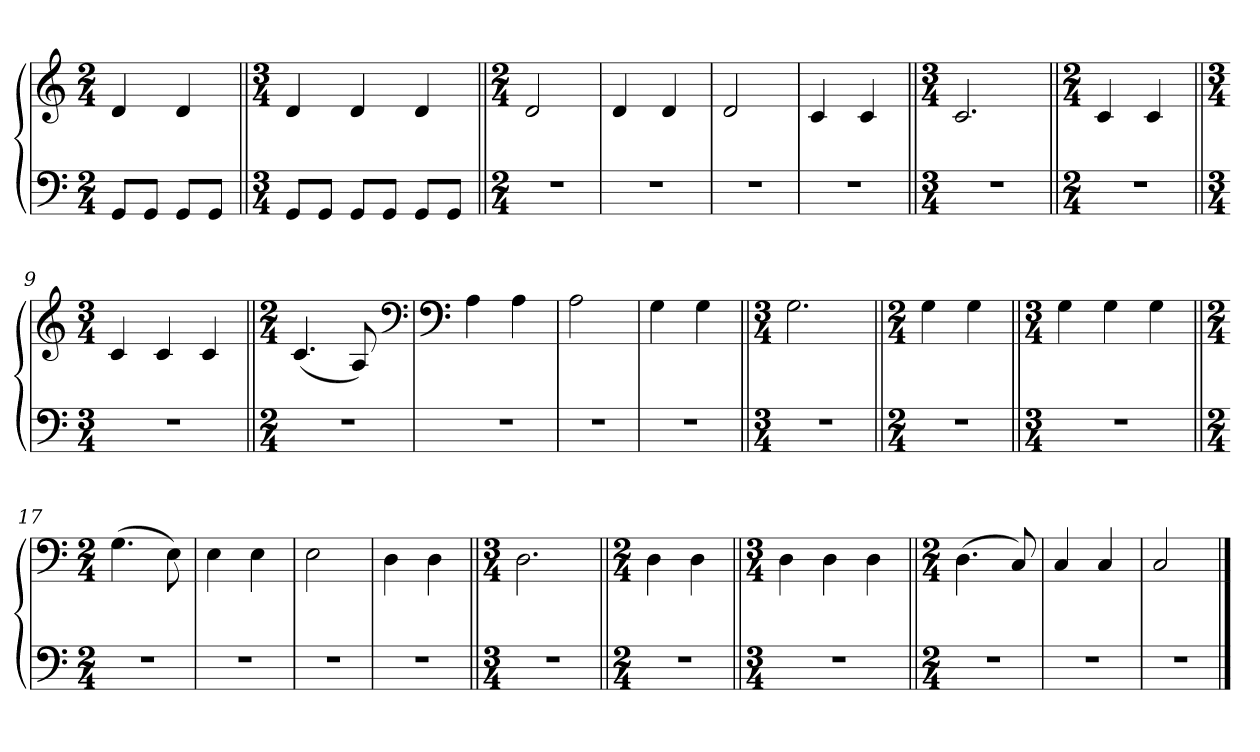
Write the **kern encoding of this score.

**kern	**kern
*part1	*part1
*staff2	*staff1
*clefF4	*clefG2
*k[]	*k[]
*M2/4	*M2/4
=1	=1
8GG/L	4d/
8GG/J	.
8GG/L	4d/
8GG/J	.
=2||	=2||
*M3/4	*M3/4
8GG/L	4d/
8GG/J	.
8GG/L	4d/
8GG/J	.
8GG/L	4d/
8GG/J	.
=3||	=3||
*M2/4	*M2/4
2r	2d/
=4	=4
2r	4d/
.	4d/
=5	=5
2r	2d/
=6	=6
2r	4c/
.	4c/
=7||	=7||
*M3/4	*M3/4
2.r	2.c/
=8||	=8||
*M2/4	*M2/4
2r	4c/
.	4c/
=9||	=9||
*M3/4	*M3/4
2.r	4c/
.	4c/
.	4c/
=10||	=10||
*M2/4	*M2/4
2r	(4.c/
.	8A/)
*	*clefF4
=11	=11
*	*clefF4
2r	4A\
.	4A\
=12	=12
2r	2A\
=13	=13
2r	4G\
.	4G\
=14||	=14||
*M3/4	*M3/4
2.r	2.G\
=15||	=15||
*M2/4	*M2/4
2r	4G\
.	4G\
=16||	=16||
*M3/4	*M3/4
2.r	4G\
.	4G\
.	4G\
=17||	=17||
*M2/4	*M2/4
2r	(4.G\
.	8E\)
=18	=18
2r	4E\
.	4E\
=19	=19
2r	2E\
=20	=20
2r	4D\
.	4D\
=21||	=21||
*M3/4	*M3/4
2.r	2.D\
=22||	=22||
*M2/4	*M2/4
2r	4D\
.	4D\
=23||	=23||
*M3/4	*M3/4
2.r	4D\
.	4D\
.	4D\
=24||	=24||
*M2/4	*M2/4
2r	(4.D\
.	8C/)
=25	=25
2r	4C/
.	4C/
=26	=26
2r	2C/
==	==
*-	*-
